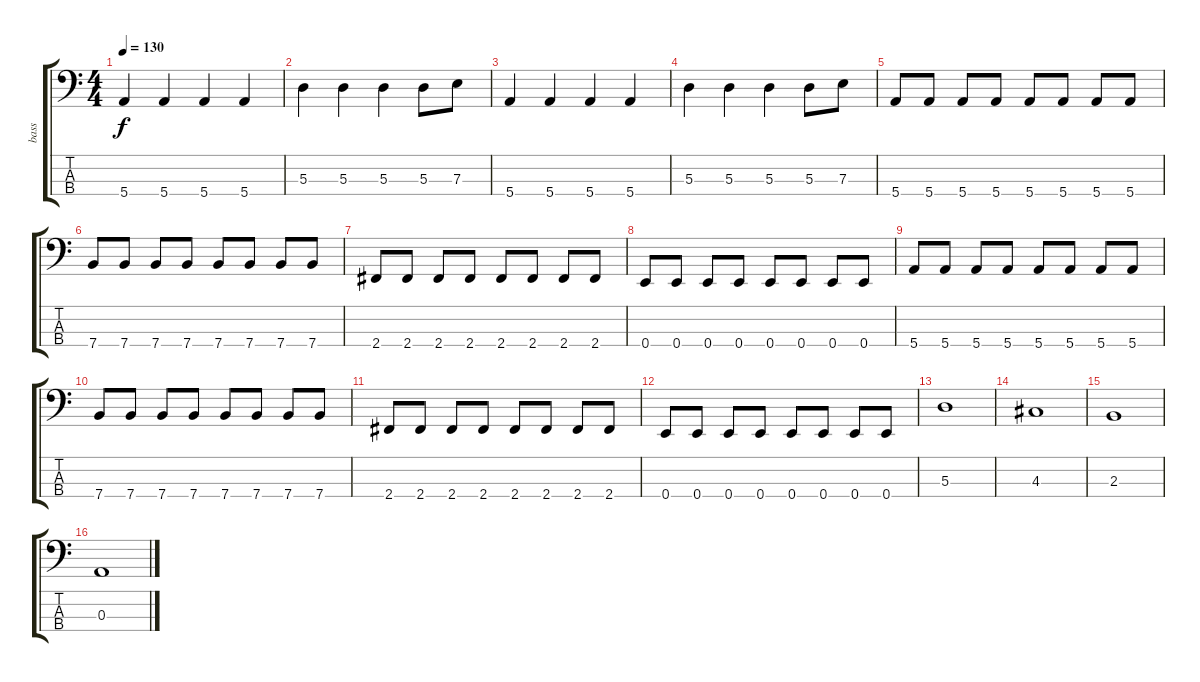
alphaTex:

\track ("bass" "bass") {instrument electricbassfinger}
\staff {score tabs}
\tuning (G2 D2 A1 E1) {hide}
\ts (4 4)
\tempo 130
\clef f4
\ks c
5.4.4{dy f} 5.4.4 5.4.4 5.4.4 |
5.3.4 5.3.4 5.3.4 5.3.8 7.3.8 |
5.4.4 5.4.4 5.4.4 5.4.4 |
5.3.4 5.3.4 5.3.4 5.3.8 7.3.8 |
5.4.8 5.4.8 5.4.8 5.4.8 5.4.8 5.4.8 5.4.8 5.4.8 |
7.4.8 7.4.8 7.4.8 7.4.8 7.4.8 7.4.8 7.4.8 7.4.8 |
2.4.8 2.4.8 2.4.8 2.4.8 2.4.8 2.4.8 2.4.8 2.4.8 |
0.4.8 0.4.8 0.4.8 0.4.8 0.4.8 0.4.8 0.4.8 0.4.8 |
5.4.8 5.4.8 5.4.8 5.4.8 5.4.8 5.4.8 5.4.8 5.4.8 |
7.4.8 7.4.8 7.4.8 7.4.8 7.4.8 7.4.8 7.4.8 7.4.8 |
2.4.8 2.4.8 2.4.8 2.4.8 2.4.8 2.4.8 2.4.8 2.4.8 |
0.4.8 0.4.8 0.4.8 0.4.8 0.4.8 0.4.8 0.4.8 0.4.8 |
5.3.1 |
4.3.1 |
2.3.1 |
0.3.1
